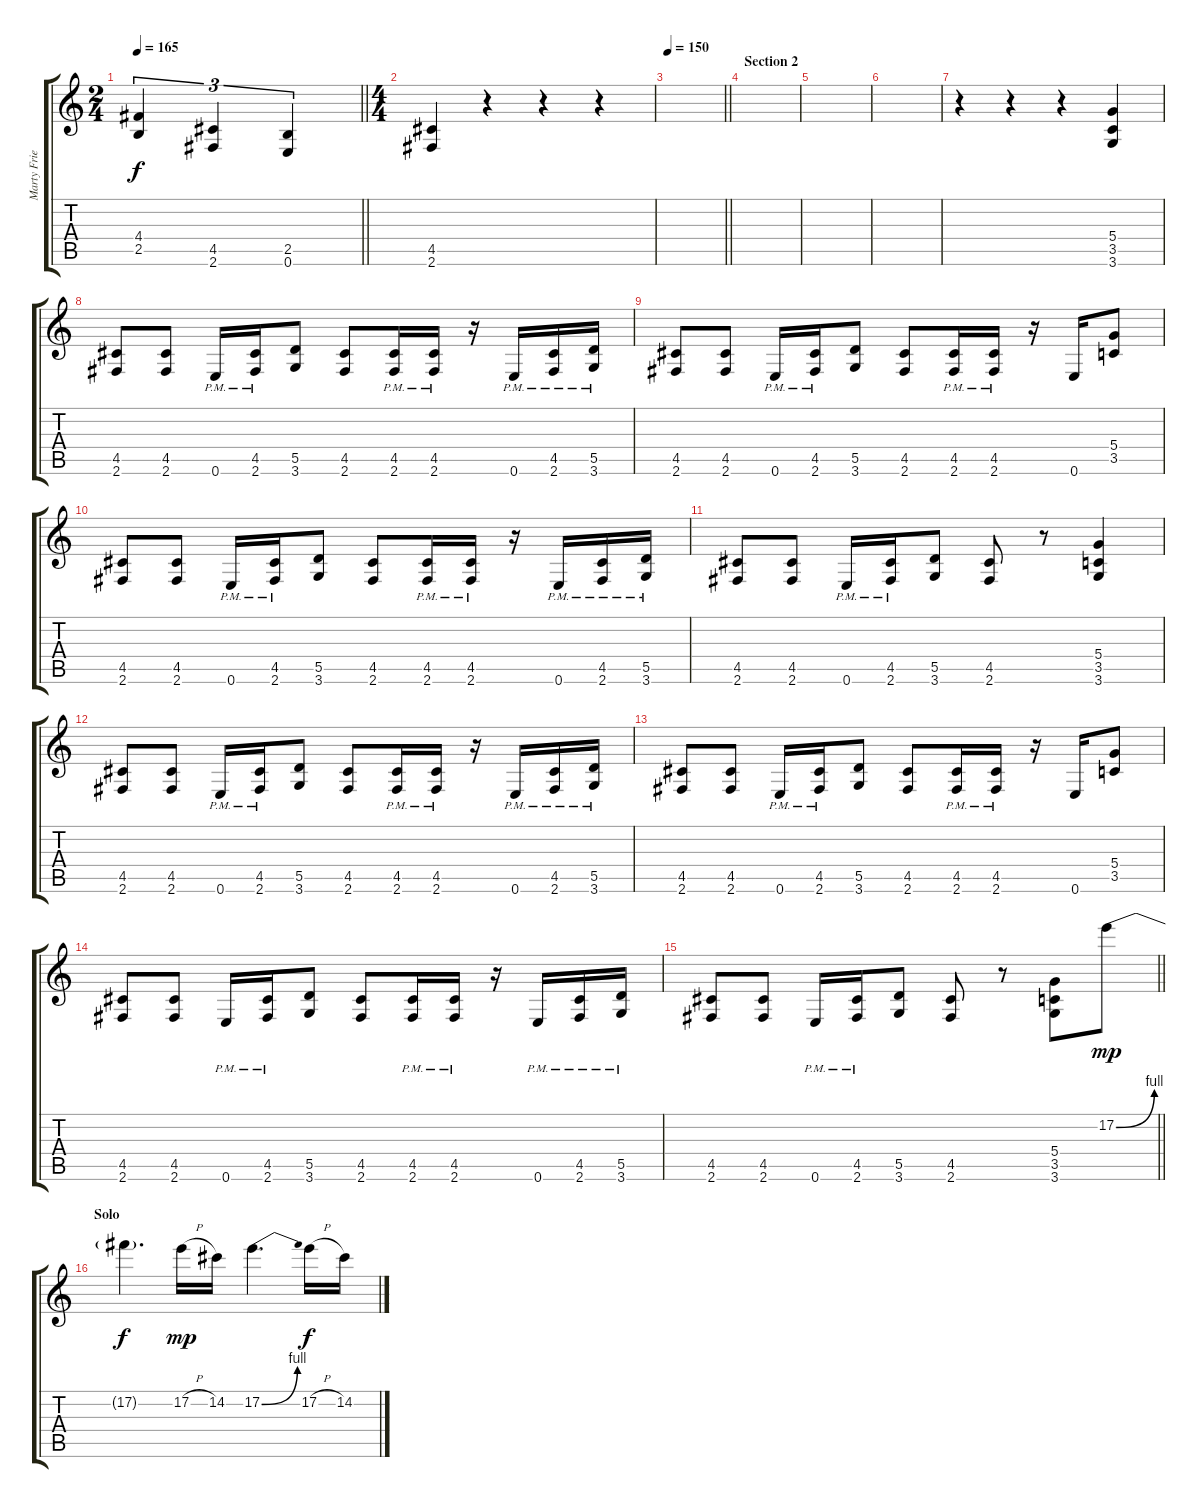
\track ("Marty Friedman" "Marty Frie") {instrument distortionguitar}
\staff {score tabs}
\tuning (E4 B3 G3 D3 A2 E2) {hide}
\ts (2 4)
\tempo 165
\clef g2
\barLineRight lightlight
\ks c
(4.4 2.5).4{tu (3 2) dy f} (4.5 2.6).4{tu (3 2)} (2.5 0.6).4{tu (3 2)} |
\ts (4 4)
(4.5 2.6).4 r.4 r.4 r.4 |
\tempo 150
\barLineRight lightlight
|
\section ("" "Section 2")
|
|
|
r.4 r.4 r.4 (5.4 3.5 3.6).4 |
(4.5 2.6).8 (4.5 2.6).8 0.6{pm}.16 (4.5{pm} 2.6{pm}).16 (5.5 3.6).8 (4.5 2.6).8 (4.5{pm} 2.6{pm}).16 (4.5{pm} 2.6{pm}).16 r.16 0.6{pm}.16 (4.5{pm} 2.6{pm}).16 (5.5{pm} 3.6{pm}).16 |
(4.5 2.6).8 (4.5 2.6).8 0.6{pm}.16 (4.5{pm} 2.6{pm}).16 (5.5 3.6).8 (4.5 2.6).8 (4.5{pm} 2.6{pm}).16 (4.5{pm} 2.6{pm}).16 r.16 0.6.16 (5.4 3.5).8 |
(4.5 2.6).8 (4.5 2.6).8 0.6{pm}.16 (4.5{pm} 2.6{pm}).16 (5.5 3.6).8 (4.5 2.6).8 (4.5{pm} 2.6{pm}).16 (4.5{pm} 2.6{pm}).16 r.16 0.6{pm}.16 (4.5{pm} 2.6{pm}).16 (5.5{pm} 3.6{pm}).16 |
(4.5 2.6).8 (4.5 2.6).8 0.6{pm}.16 (4.5{pm} 2.6{pm}).16 (5.5 3.6).8 (4.5 2.6).8 r.8 (5.4 3.5 3.6).4 |
(4.5 2.6).8 (4.5 2.6).8 0.6{pm}.16 (4.5{pm} 2.6{pm}).16 (5.5 3.6).8 (4.5 2.6).8 (4.5{pm} 2.6{pm}).16 (4.5{pm} 2.6{pm}).16 r.16 0.6{pm}.16 (4.5{pm} 2.6{pm}).16 (5.5{pm} 3.6{pm}).16 |
(4.5 2.6).8 (4.5 2.6).8 0.6{pm}.16 (4.5{pm} 2.6{pm}).16 (5.5 3.6).8 (4.5 2.6).8 (4.5{pm} 2.6{pm}).16 (4.5{pm} 2.6{pm}).16 r.16 0.6.16 (5.4 3.5).8 |
(4.5 2.6).8 (4.5 2.6).8 0.6{pm}.16 (4.5{pm} 2.6{pm}).16 (5.5 3.6).8 (4.5 2.6).8 (4.5{pm} 2.6{pm}).16 (4.5{pm} 2.6{pm}).16 r.16 0.6{pm}.16 (4.5{pm} 2.6{pm}).16 (5.5{pm} 3.6{pm}).16 |
\barLineRight lightlight
(4.5 2.6).8 (4.5 2.6).8 0.6{pm}.16 (4.5{pm} 2.6{pm}).16 (5.5 3.6).8 (4.5 2.6).8 r.8 (5.4 3.5 3.6).8 17.2{be (bend 0 0 60 4)}.8{dy mp} |
\section ("" "Solo")
17.2{t}.4{d dy f} 17.2{h}.16{dy mp} 14.2.16 17.2{be (bend 0 0 60 4)}.4{d} 17.2{h}.16{dy f} 14.2.16
